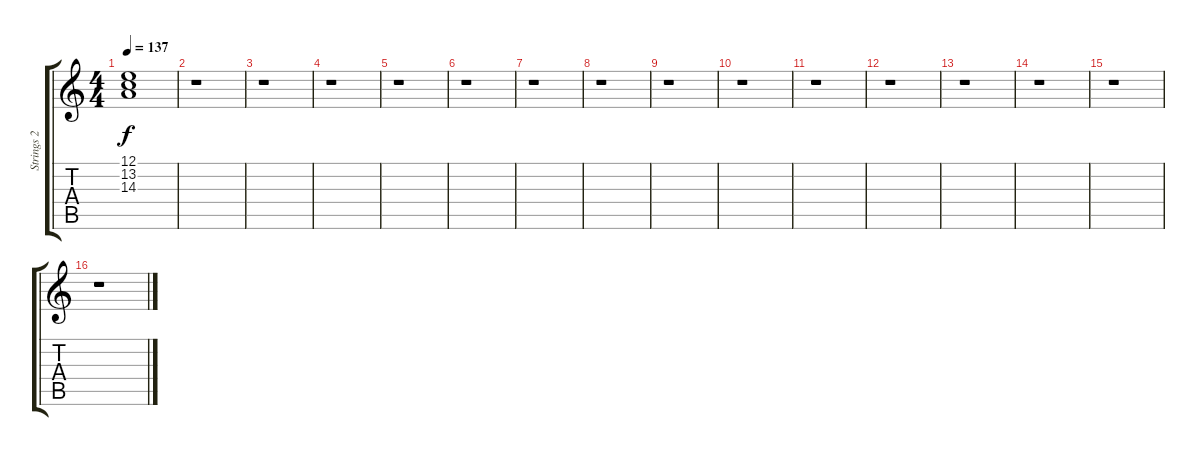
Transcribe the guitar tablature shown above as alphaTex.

\track ("Strings 2" "Strings 2") {instrument stringensemble2}
\staff {score tabs}
\tuning (E4 B3 G3 D3 A2 E2) {hide}
\ts (4 4)
\tempo 137
\clef g2
\ks c
(12.1{t} 13.2{t} 14.3{t}).1{dy f} |
r.1 |
r.1 |
r.1 |
r.1 |
r.1 |
r.1 |
r.1 |
r.1 |
r.1 |
r.1 |
r.1 |
r.1 |
r.1 |
r.1 |
r.1
